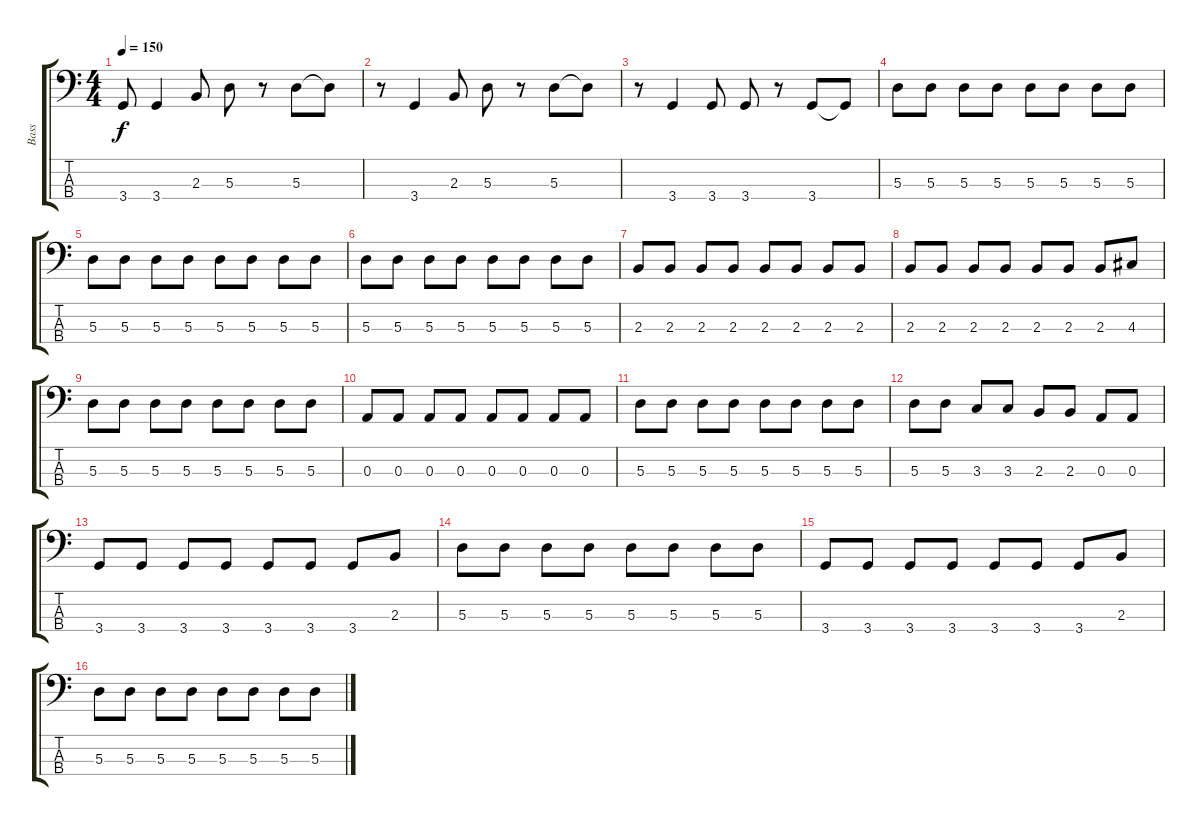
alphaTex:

\track ("Bass" "Bass") {instrument acousticbass}
\staff {score tabs}
\tuning (G2 D2 A1 E1) {hide}
\ts (4 4)
\tempo 150
\clef f4
\ks c
3.4.8{dy f} 3.4.4 2.3.8 5.3.8 r.8 5.3.8 5.3{t}.8 |
r.8 3.4.4 2.3.8 5.3.8 r.8 5.3.8 5.3{t}.8 |
r.8 3.4.4 3.4.8 3.4.8 r.8 3.4.8 3.4{t}.8 |
5.3.8 5.3.8 5.3.8 5.3.8 5.3.8 5.3.8 5.3.8 5.3.8 |
5.3.8 5.3.8 5.3.8 5.3.8 5.3.8 5.3.8 5.3.8 5.3.8 |
5.3.8 5.3.8 5.3.8 5.3.8 5.3.8 5.3.8 5.3.8 5.3.8 |
2.3.8 2.3.8 2.3.8 2.3.8 2.3.8 2.3.8 2.3.8 2.3.8 |
2.3.8 2.3.8 2.3.8 2.3.8 2.3.8 2.3.8 2.3.8 4.3.8 |
5.3.8 5.3.8 5.3.8 5.3.8 5.3.8 5.3.8 5.3.8 5.3.8 |
0.3.8 0.3.8 0.3.8 0.3.8 0.3.8 0.3.8 0.3.8 0.3.8 |
5.3.8 5.3.8 5.3.8 5.3.8 5.3.8 5.3.8 5.3.8 5.3.8 |
5.3.8 5.3.8 3.3.8 3.3.8 2.3.8 2.3.8 0.3.8 0.3.8 |
3.4.8 3.4.8 3.4.8 3.4.8 3.4.8 3.4.8 3.4.8 2.3.8 |
5.3.8 5.3.8 5.3.8 5.3.8 5.3.8 5.3.8 5.3.8 5.3.8 |
3.4.8 3.4.8 3.4.8 3.4.8 3.4.8 3.4.8 3.4.8 2.3.8 |
5.3.8 5.3.8 5.3.8 5.3.8 5.3.8 5.3.8 5.3.8 5.3.8
